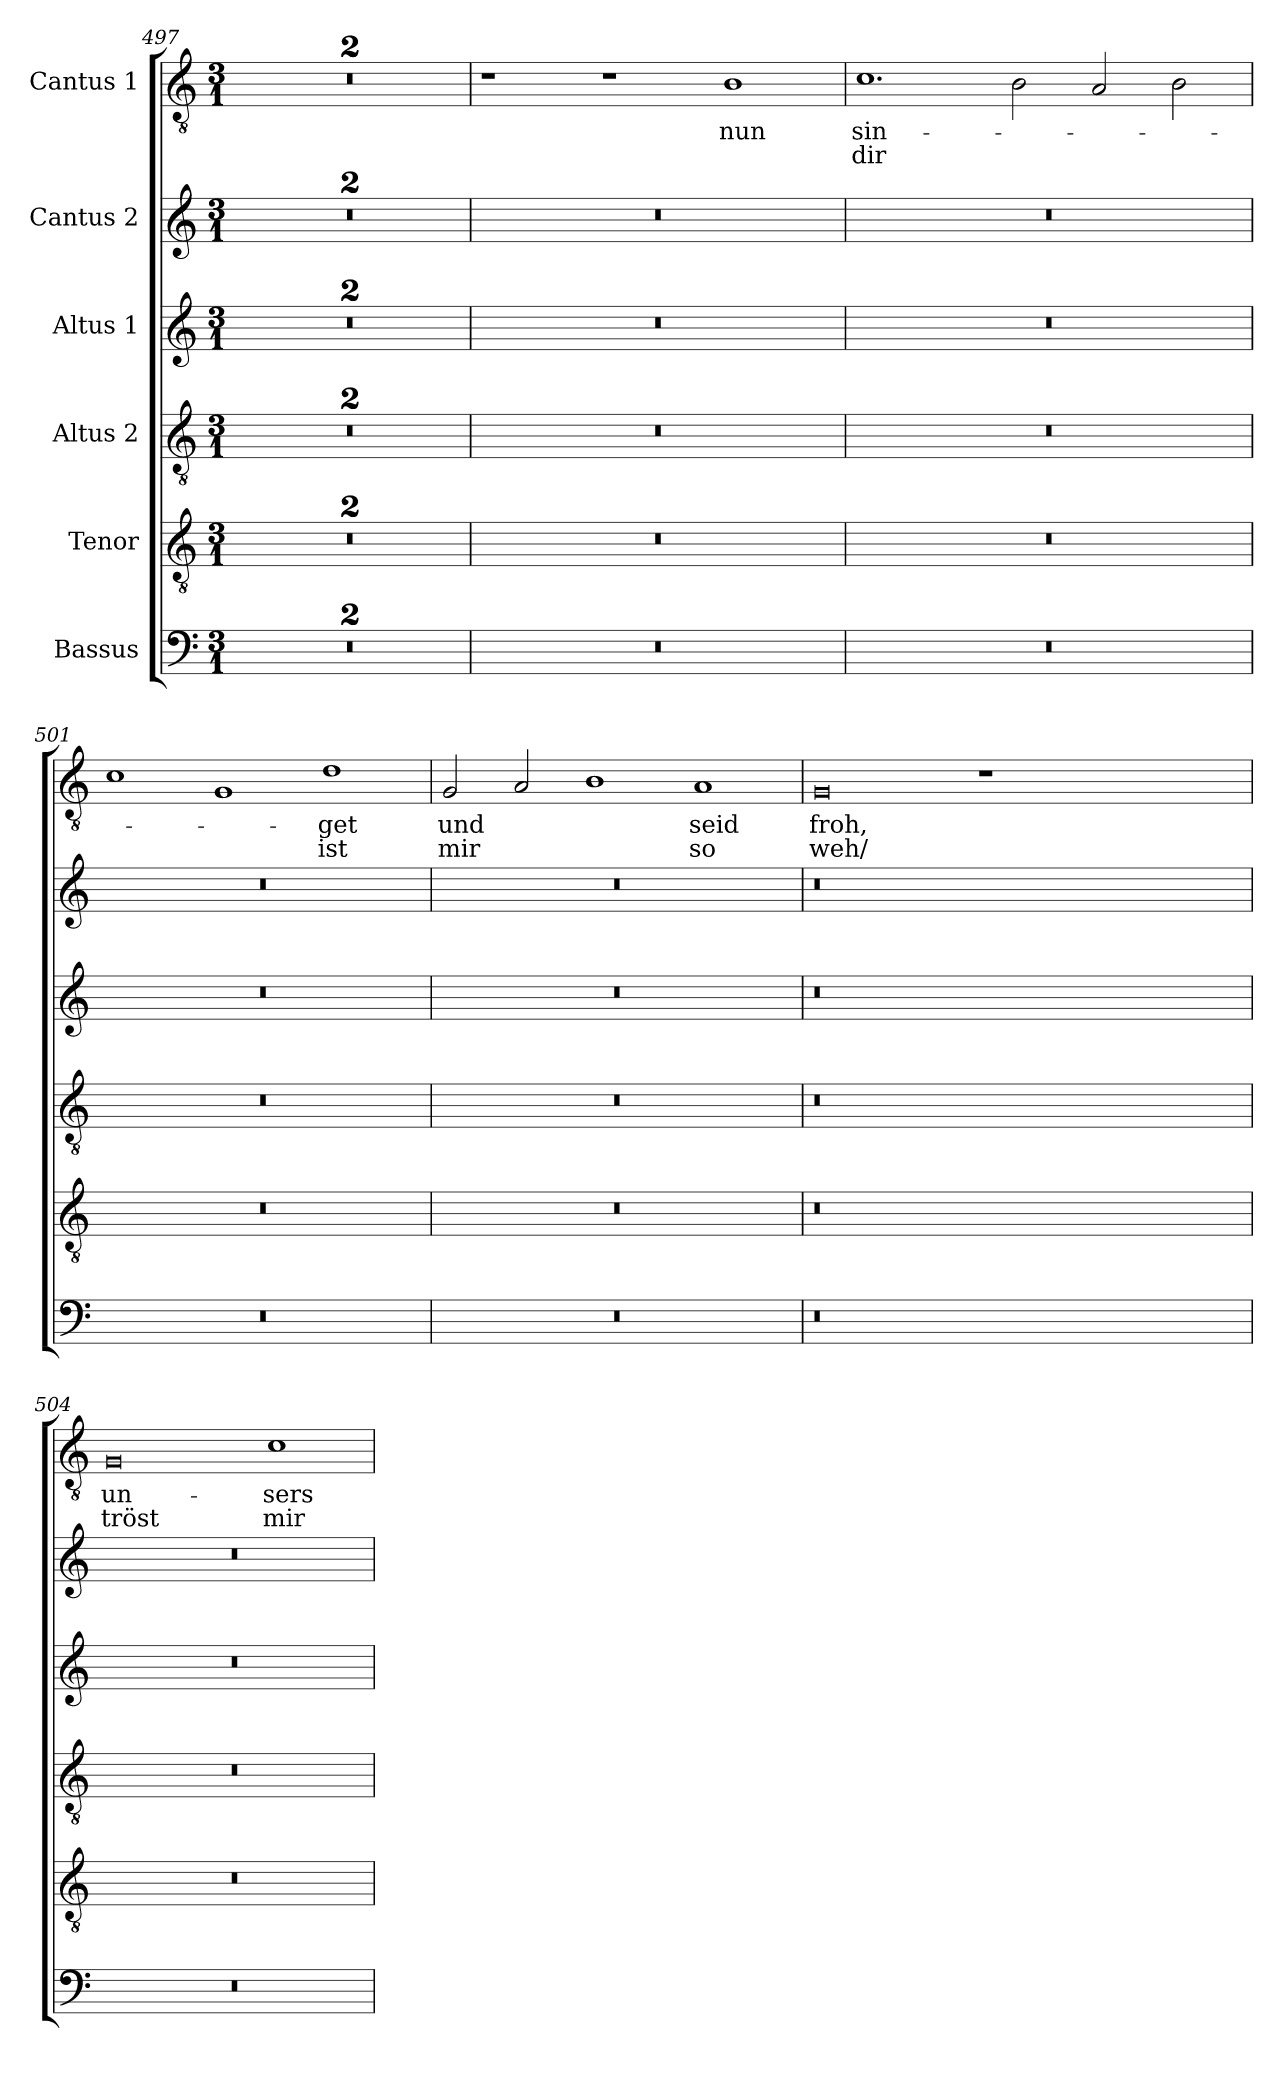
**kern	**kern	**kern	**kern	**kern	**kern	**text	**text
*part6	*part5	*part4	*part3	*part2	*part1	*part1	*part1
*staff6	*staff5	*staff4	*staff3	*staff2	*staff1	*staff1	*staff1
*I"Bassus	*I"Tenor	*I"Altus 2	*I"Altus 1	*I"Cantus 2	*I"Cantus 1	*	*
*clefF4	*clefGv2	*clefGv2	*clefG2	*clefG2	*clefGv2	*	*
*M3/1	*M3/1	*M3/1	*M3/1	*M3/1	*M3/1	*	*
=497	=497	=497	=497	=497	=497	=497	=497
0.r	0.r	0.r	0.r	0.r	0.r	.	.
=498	=498	=498	=498	=498	=498	=498	=498
0.r	0.r	0.r	0.r	0.r	0.r	.	.
=499	=499	=499	=499	=499	=499	=499	=499
0.r	0.r	0.r	0.r	0.r	1r	.	.
.	.	.	.	.	1r	.	.
!	!	!	!	!	!	!LO:LY:b:cj	!
.	.	.	.	.	1B	nun	.
!!LO:LB:g=z
=500	=500	=500	=500	=500	=500	=500	=500
!	!	!	!	!	!	!LO:LY:b:cj	!LO:LY:b:cj
0.r	0.r	0.r	0.r	0.r	1.c	sin-	-dir
.	.	.	.	.	2B\	.	.
.	.	.	.	.	2A/	.	.
.	.	.	.	.	2B\	.	.
=501	=501	=501	=501	=501	=501	=501	=501
0.r	0.r	0.r	0.r	0.r	1c	.	.
.	.	.	.	.	1G	.	.
!	!	!	!	!	!	!LO:LY:b:cj	!LO:LY:b:cj
.	.	.	.	.	1d	get	ist
=502	=502	=502	=502	=502	=502	=502	=502
!	!	!	!	!	!	!LO:LY:b:cj	!LO:LY:b:cj
0.r	0.r	0.r	0.r	0.r	2G/	und	mir
.	.	.	.	.	2A/	.	.
.	.	.	.	.	1B	.	.
!	!	!	!	!	!	!LO:LY:b:cj	!LO:LY:b:cj
.	.	.	.	.	1A	seid	so
=503	=503	=503	=503	=503	=503	=503	=503
!	!	!	!	!	!	!LO:LY:b:cj	!LO:LY:b:cj
0.r	0.r	0.r	0.r	0.r	0G	froh,	weh/
!	!	!	!	!	!LO:N:vis=1	!	!
.	.	.	.	.	0.r	.	.
0ryy	0ryy	0ryy	0ryy	0ryy	.	.	.
=504	=504	=504	=504	=504	=504	=504	=504
!	!	!	!	!	!	!LO:LY:b:cj	!LO:LY:b:cj
0.r	0.r	0.r	0.r	0.r	0G	un-	-tröst
!	!	!	!	!	!	!LO:LY:b:cj	!LO:LY:b:cj
.	.	.	.	.	1c	sers	mir
=	=	=	=	=	=	=	=
*-	*-	*-	*-	*-	*-	*-	*-
